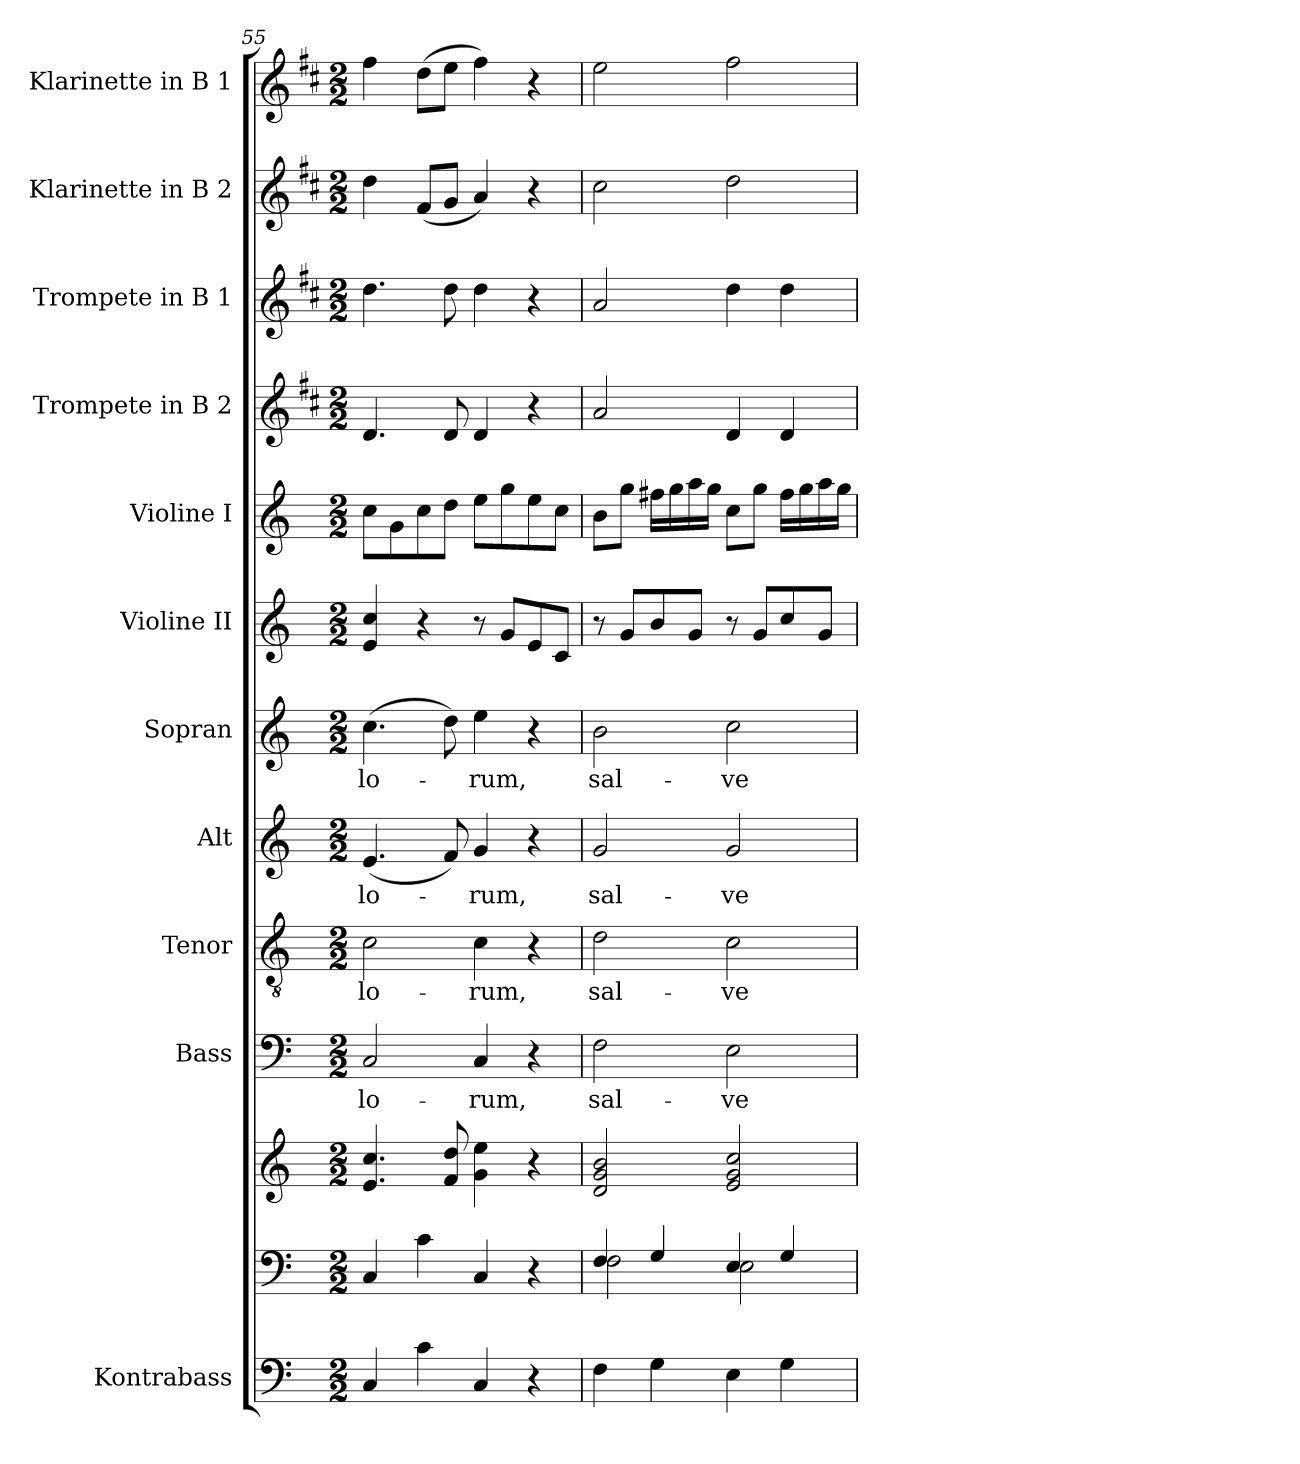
**kern	**kern	**kern	**kern	**text	**kern	**text	**kern	**text	**kern	**text	**kern	**kern	**kern	**kern	**kern	**kern
*part12	*part11	*part11	*part10	*part10	*part9	*part9	*part8	*part8	*part7	*part7	*part6	*part5	*part4	*part3	*part2	*part1
*staff13	*staff12	*staff11	*staff10	*staff10	*staff9	*staff9	*staff8	*staff8	*staff7	*staff7	*staff6	*staff5	*staff4	*staff3	*staff2	*staff1
*I"Kontrabass	*	*	*I"Bass	*	*I"Tenor	*	*I"Alt	*	*I"Sopran	*	*I"Violine II	*I"Violine I	*I"Trompete in B 2	*I"Trompete in B 1	*I"Klarinette in B 2	*I"Klarinette in B 1
*I'Kb.	*	*	*I'B	*	*I'T	*	*I'A	*	*I'S	*	*I'Vl. II	*I'Vl. I	*	*	*	*
*clefF4	*clefF4	*clefG2	*clefF4	*	*clefGv2	*	*clefG2	*	*clefG2	*	*clefG2	*clefG2	*clefG2	*clefG2	*clefG2	*clefG2
*ITrd7c12	*	*	*	*	*	*	*	*	*	*	*	*	*ITrd1c2	*ITrd1c2	*ITrd1c2	*ITrd1c2
*k[]	*k[]	*k[]	*k[]	*	*k[]	*	*k[]	*	*k[]	*	*k[]	*k[]	*k[]	*k[]	*k[]	*k[]
*C:	*C:	*C:	*C:	*	*C:	*	*C:	*	*C:	*	*C:	*C:	*C:	*C:	*C:	*C:
*M2/2	*M2/2	*M2/2	*M2/2	*	*M2/2	*	*M2/2	*	*M2/2	*	*M2/2	*M2/2	*M2/2	*M2/2	*M2/2	*M2/2
=55	=55	=55	=55	=55	=55	=55	=55	=55	=55	=55	=55	=55	=55	=55	=55	=55
!	!	!	!	!LO:LY:b	!	!LO:LY:b	!	!LO:LY:b	!	!LO:LY:b	!	!	!	!	!	!
4CC/	4C/	4.e/ 4.cc/	2C/	-lo-	2c\	-lo-	(<4.e/	-lo-	(>4.cc\	-lo-	4e/ 4cc/	8cc\L	4.c/	4.cc\	4cc\	4ee\
.	.	.	.	.	.	.	.	.	.	.	.	8g\	.	.	.	.
4C\	4c\	.	.	.	.	.	.	.	.	.	4r	8cc\	.	.	(<8e/L	(>8cc\L
.	.	8f/ 8dd/	.	.	.	.	8f/)	.	8dd\)	.	.	8dd\J	8c/	8cc\	8f/J	8dd\J
!	!	!	!	!LO:LY:b	!	!LO:LY:b	!	!LO:LY:b	!	!LO:LY:b	!	!	!	!	!	!
4CC/	4C/	4g\ 4ee\	4C/	-rum,	4c\	-rum,	4g/	-rum,	4ee\	-rum,	8r	8ee\L	4c/	4cc\	4g/)	4ee\)
.	.	.	.	.	.	.	.	.	.	.	8g/L	8gg\	.	.	.	.
4r	4r	4r	4r	.	4r	.	4r	.	4r	.	8e/	8ee\	4r	4r	4r	4r
.	.	.	.	.	.	.	.	.	.	.	8c/J	8cc\J	.	.	.	.
!!LO:PB:g=z
=56	=56	=56	=56	=56	=56	=56	=56	=56	=56	=56	=56	=56	=56	=56	=56	=56
*	*^	*	*	*	*	*	*	*	*	*	*	*	*	*	*	*
!	!	!	!	!	!LO:LY:b	!	!LO:LY:b	!	!LO:LY:b	!	!LO:LY:b	!	!	!	!	!	!
4FF\	4F/	2F\	2d/ 2g/ 2b/	2F\	sal-	2d\	sal-	2g/	sal-	2b\	sal-	8r	8b\L	2g/	2g/	2b\	2dd\
.	.	.	.	.	.	.	.	.	.	.	.	8g/L	8gg\J	.	.	.	.
4GG\	4G/	.	.	.	.	.	.	.	.	.	.	8b/	16ff#X\LL	.	.	.	.
.	.	.	.	.	.	.	.	.	.	.	.	.	16gg\	.	.	.	.
.	.	.	.	.	.	.	.	.	.	.	.	8g/J	16aa\	.	.	.	.
.	.	.	.	.	.	.	.	.	.	.	.	.	16gg\JJ	.	.	.	.
!	!	!	!	!	!LO:LY:b	!	!LO:LY:b	!	!LO:LY:b	!	!LO:LY:b	!	!	!	!	!	!
4EE\	4E/	2E\	2e/ 2g/ 2cc/	2E\	-ve	2c\	-ve	2g/	-ve	2cc\	-ve	8r	8cc\L	4c/	4cc\	2cc\	2ee\
.	.	.	.	.	.	.	.	.	.	.	.	8g/L	8gg\J	.	.	.	.
4GG\	4G/	.	.	.	.	.	.	.	.	.	.	8cc/	16ff#\LL	4c/	4cc\	.	.
.	.	.	.	.	.	.	.	.	.	.	.	.	16gg\	.	.	.	.
.	.	.	.	.	.	.	.	.	.	.	.	8g/J	16aa\	.	.	.	.
.	.	.	.	.	.	.	.	.	.	.	.	.	16gg\JJ	.	.	.	.
*	*v	*v	*	*	*	*	*	*	*	*	*	*	*	*	*	*	*
=	=	=	=	=	=	=	=	=	=	=	=	=	=	=	=	=
*-	*-	*-	*-	*-	*-	*-	*-	*-	*-	*-	*-	*-	*-	*-	*-	*-
